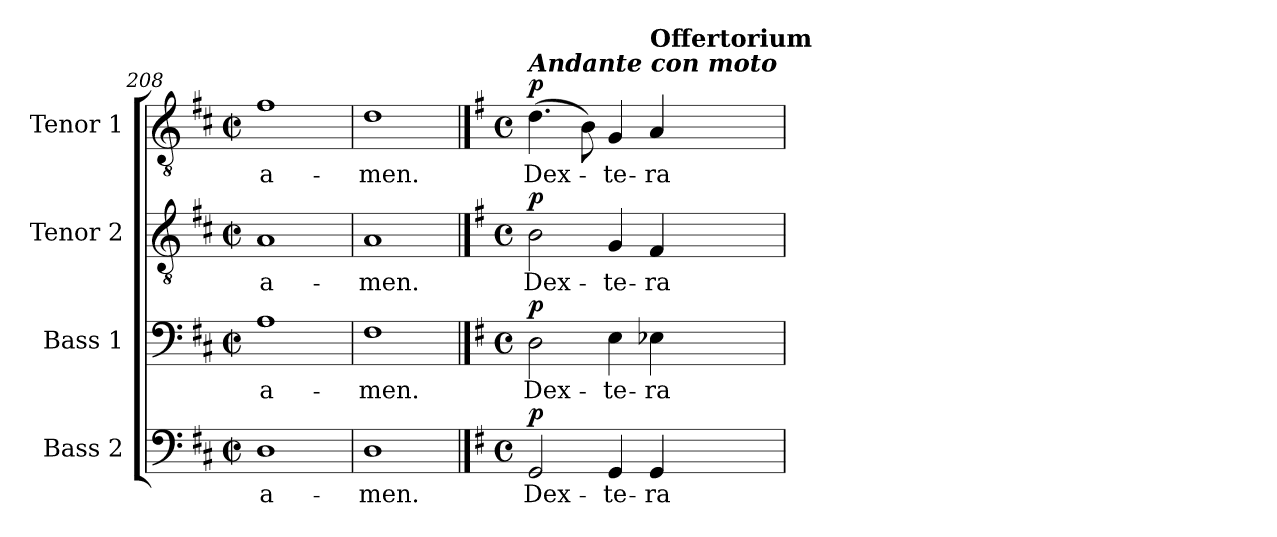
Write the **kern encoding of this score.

**kern	**text	**dynam	**kern	**text	**dynam	**kern	**text	**dynam	**kern	**text	**dynam
*part4	*part4	*part4	*part3	*part3	*part3	*part2	*part2	*part2	*part1	*part1	*part1
*staff4	*staff4	*staff4	*staff3	*staff3	*staff3	*staff2	*staff2	*staff2	*staff1	*staff1	*staff1
*I"Bass 2	*	*	*I"Bass 1	*	*	*I"Tenor 2	*	*	*I"Tenor 1	*	*
*I'B. 2	*	*	*I'B. 1	*	*	*I'T. 2	*	*	*I'T. 1	*	*
*clefF4	*	*	*clefF4	*	*	*clefGv2	*	*	*clefGv2	*	*
*k[f#c#]	*	*	*k[f#c#]	*	*	*k[f#c#]	*	*	*k[f#c#]	*	*
*D:	*	*	*D:	*	*	*D:	*	*	*D:	*	*
*M2/2	*	*	*M2/2	*	*	*M2/2	*	*	*M2/2	*	*
*met(c|)	*	*	*met(c|)	*	*	*met(c|)	*	*	*met(c|)	*	*
=208	=208	=208	=208	=208	=208	=208	=208	=208	=208	=208	=208
!	!LO:LY:b	!	!	!LO:LY:b	!	!	!LO:LY:b	!	!	!LO:LY:b	!
1D	a-	.	1A	a-	.	1A	a-	.	1f#	a-	.
=209	=209	=209	=209	=209	=209	=209	=209	=209	=209	=209	=209
!	!LO:LY:b	!	!	!LO:LY:b	!	!	!LO:LY:b	!	!	!LO:LY:b	!
1D	-men.	.	1F#	-men.	.	1A	-men.	.	1d	-men.	.
!!LO:PB:g=z
==210	==210	==210	==210	==210	==210	==210	==210	==210	==210	==210	==210
*k[f#]	*	*	*k[f#]	*	*	*k[f#]	*	*	*k[f#]	*	*
*G:	*	*	*G:	*	*	*G:	*	*	*G:	*	*
*M4/4	*	*	*M4/4	*	*	*M4/4	*	*	*M4/4	*	*
*met(c)	*	*	*met(c)	*	*	*met(c)	*	*	*met(c)	*	*
!	!	!	!	!	!	!	!	!	!LO:TX:a:Bi:t=Andante con moto	!	!
!	!LO:LY:b	!LO:DY:a	!	!LO:LY:b	!LO:DY:a	!	!LO:LY:b	!LO:DY:a	!	!LO:LY:b	!LO:DY:a
2GG/	Dex-	p	2D\	Dex-	p	2B\	Dex-	p	(>4.d\	Dex-	p
.	.	.	.	.	.	.	.	.	8B\)	.	.
!	!LO:LY:b	!	!	!LO:LY:b	!	!	!LO:LY:b	!	!	!LO:LY:b	!
4GG/	-te-	.	4E\	-te-	.	4G/	-te-	.	4G/	-te-	.
!	!	!	!	!	!	!	!	!	!LO:TX:a:B:t=Offertorium	!	!
!	!LO:LY:b	!	!	!LO:LY:b	!	!	!LO:LY:b	!	!	!LO:LY:b	!
4GG/	-ra	.	4E-X\	-ra	.	4F#/	-ra	.	4A/	-ra	.
=	=	=	=	=	=	=	=	=	=	=	=
*-	*-	*-	*-	*-	*-	*-	*-	*-	*-	*-	*-
